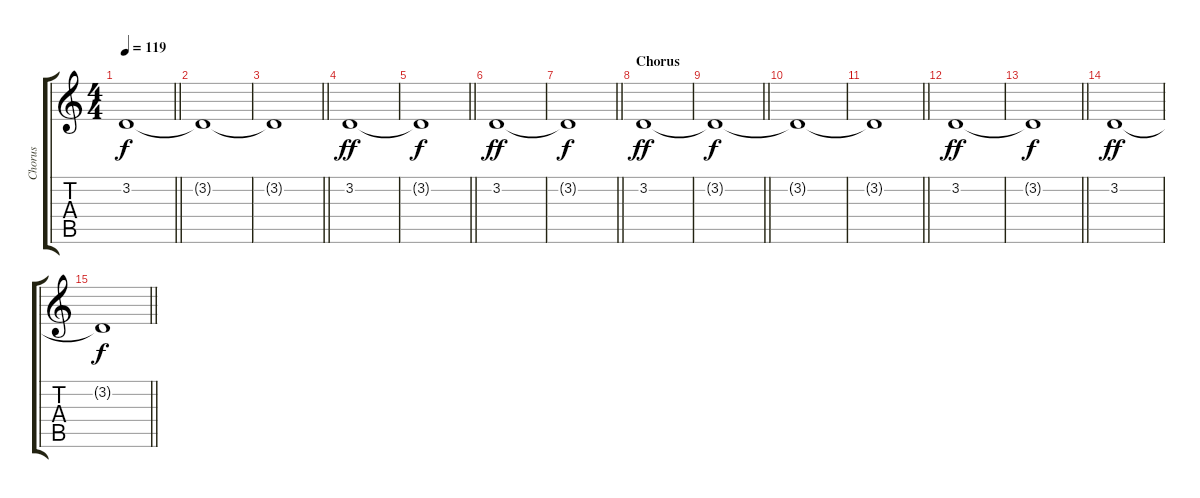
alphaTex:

\track ("Chorus" "Chorus") {instrument pad4choir}
\staff {score tabs}
\tuning (E4 B3 G3 D3 A2 E2) {hide}
\ts (4 4)
\tempo 119
\clef g2
\barLineRight lightlight
\ks c
3.2{t}.1{dy f} |
3.2{t}.1 |
\barLineRight lightlight
3.2{t}.1 |
3.2.1{dy ff instrument pad4choir} |
\barLineRight lightlight
3.2{t}.1{dy f} |
3.2.1{dy ff instrument pad4choir} |
\barLineRight lightlight
3.2{t}.1{dy f} |
\section ("" "Chorus")
3.2.1{dy ff instrument pad4choir} |
\barLineRight lightlight
3.2{t}.1{dy f} |
3.2{t}.1 |
\barLineRight lightlight
3.2{t}.1 |
3.2.1{dy ff instrument pad4choir} |
\barLineRight lightlight
3.2{t}.1{dy f} |
3.2.1{dy ff instrument pad4choir} |
\barLineRight lightlight
3.2{t}.1{dy f}
